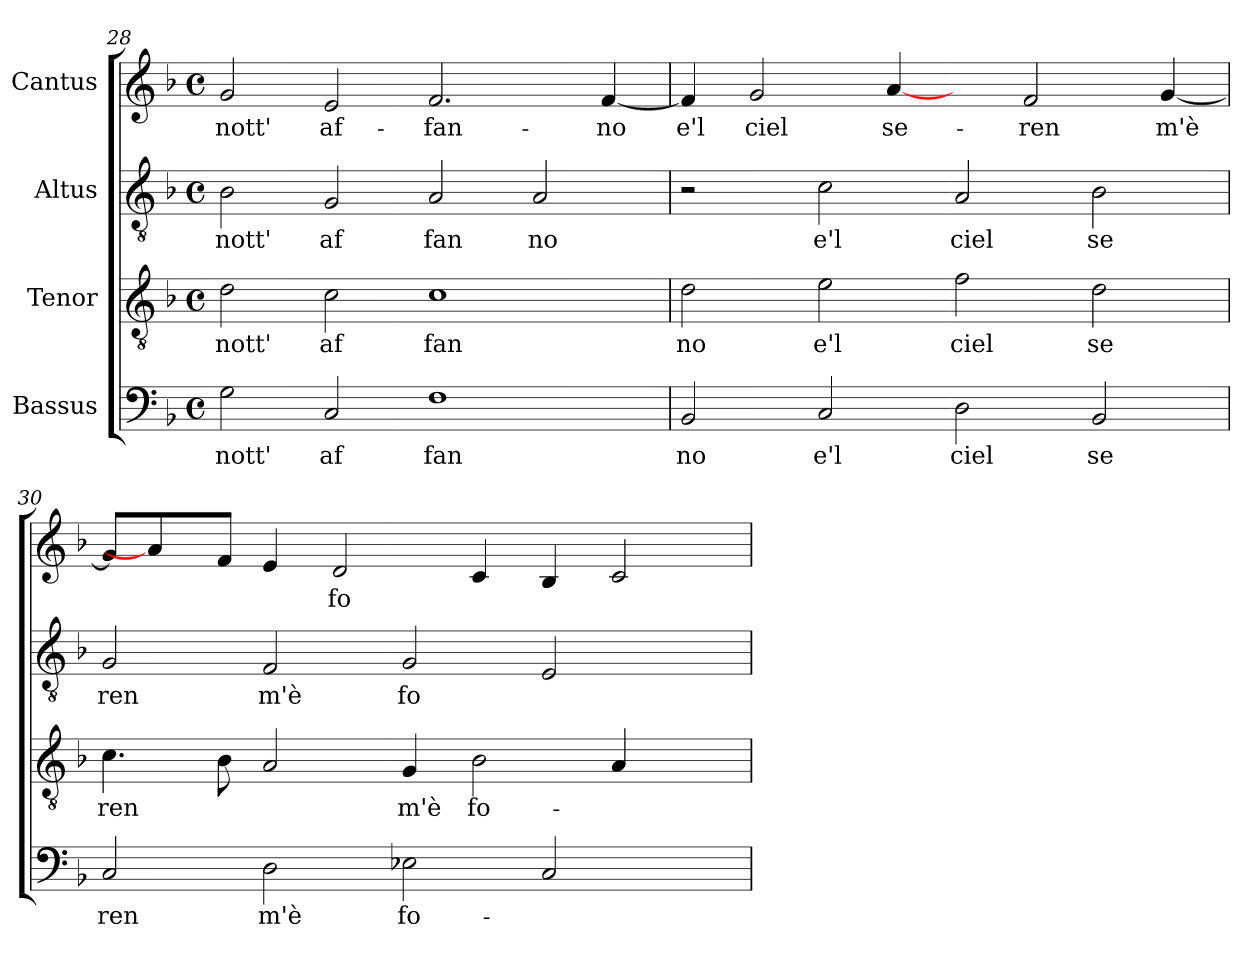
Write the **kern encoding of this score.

**kern	**text	**kern	**text	**kern	**text	**kern	**text
*part4	*part4	*part3	*part3	*part2	*part2	*part1	*part1
*staff4	*staff4	*staff3	*staff3	*staff2	*staff2	*staff1	*staff1
*I"Bassus	*	*I"Tenor	*	*I"Altus	*	*I"Cantus	*
*clefF4	*	*clefGv2	*	*clefGv2	*	*clefG2	*
*k[b-]	*	*k[b-]	*	*k[b-]	*	*k[b-]	*
*F:	*	*F:	*	*F:	*	*F:	*
*M4/4	*	*M4/4	*	*M4/4	*	*M4/4	*
*met(c)	*	*met(c)	*	*met(c)	*	*met(c)	*
=28	=28	=28	=28	=28	=28	=28	=28
!	!LO:LY:b:cj	!	!LO:LY:b:cj	!	!LO:LY:b:cj	!	!LO:LY:b:cj
2G\	nott'	2d\	nott'	2B-\	nott'	2g/	nott'
!	!LO:LY:b:cj	!	!LO:LY:b:cj	!	!LO:LY:b:cj	!	!LO:LY:b:cj
2C/	af	2c\	af	2G/	af	2e/	af-
!	!LO:LY:b:cj	!	!LO:LY:b:cj	!	!LO:LY:b:cj	!	!LO:LY:b:cj
1F	fan	1c	fan	2A/	fan	2.f/	-fan-
!	!	!	!	!	!LO:LY:b:cj	!	!
.	.	.	.	2A/	no	.	.
!	!	!	!	!	!	!	!LO:LY:b:cj
.	.	.	.	.	.	[<4f/	-no
=29	=29	=29	=29	=29	=29	=29	=29
!	!LO:LY:b:cj	!	!LO:LY:b:cj	!	!	!	!LO:LY:b:rj
2BB-/	no	2d\	no	2r	.	4f/]	e'l
!	!	!	!	!	!	!	!LO:LY:b:cj
.	.	.	.	.	.	2g/	ciel
!	!LO:LY:b:cj	!	!LO:LY:b:cj	!	!LO:LY:b:cj	!	!
2C/	e'l	2e\	e'l	2c\	e'l	.	.
!	!	!	!	!	!	!	!LO:LY:b:cj
.	.	.	.	.	.	[4a/	se-
!	!LO:LY:b:cj	!	!LO:LY:b:cj	!	!LO:LY:b:cj	!	!
2D\	ciel	2f\	ciel	2A/	ciel	4ryy	.
!	!	!	!	!	!	!	!LO:LY:b:cj
.	.	.	.	.	.	2f/	-ren
!	!LO:LY:b:cj	!	!LO:LY:b:cj	!	!LO:LY:b:cj	!	!
2BB-/	se	2d\	se	2B-\	se	.	.
!	!	!	!	!	!	!	!LO:LY:b
.	.	.	.	.	.	[>4g/	m'è
!!LO:PB:g=z
=30	=30	=30	=30	=30	=30	=30	=30
!	!LO:LY:b:cj	!	!LO:LY:b	!	!LO:LY:b:cj	!	!
2C/	ren	4.c\	ren	2G/	ren	8g/L]	.
.	.	.	.	.	.	4a/]	.
.	.	8B-\	.	.	.	8f/J	.
!	!LO:LY:b:cj	!	!	!	!LO:LY:b:cj	!	!
2D\	m'è	2A/	.	2F/	m'è	4e/	.
!	!	!	!	!	!	!	!LO:LY:b:cj
.	.	.	.	.	.	2d/	fo
!	!LO:LY:b:cj	!	!LO:LY:b:cj	!	!LO:LY:b:cj	!	!
2E-\	fo-	4G/	m'è	2G/	fo	.	.
!	!	!	!LO:LY:b:cj	!	!	!	!
.	.	2B-\	fo-	.	.	4c/	.
2C/	.	.	.	2E/	.	4B-/	.
.	.	4A/	.	.	.	2c/	.
4ryy	.	4ryy	.	4ryy	.	.	.
=	=	=	=	=	=	=	=
*-	*-	*-	*-	*-	*-	*-	*-
